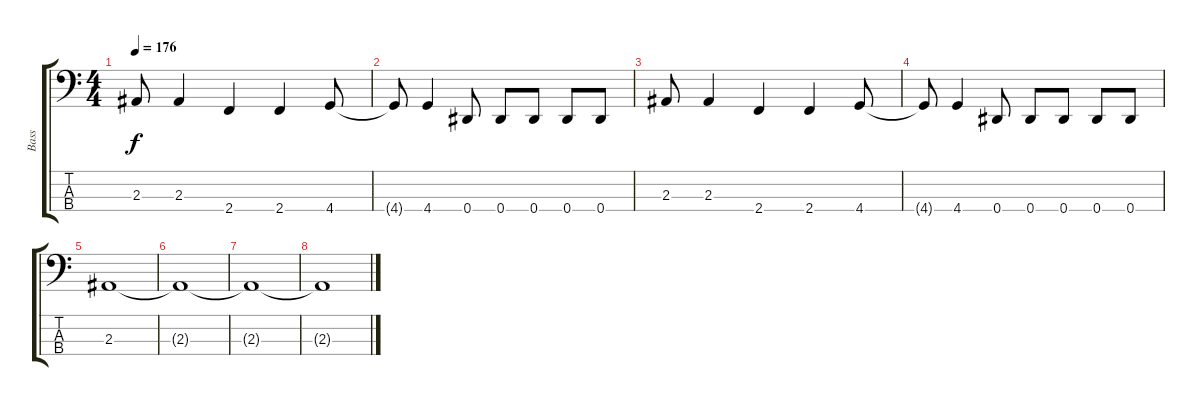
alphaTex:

\track ("Bass" "Bass") {instrument electricbasspick}
\staff {score tabs}
\tuning (Gb2 Db2 Ab1 Eb1) {hide}
\ts (4 4)
\tempo 176
\clef f4
\ks c
2.3.8{dy f} 2.3.4 2.4.4 2.4.4 4.4.8 |
4.4{t}.8 4.4.4 0.4.8 0.4.8 0.4.8 0.4.8 0.4.8 |
2.3.8 2.3.4 2.4.4 2.4.4 4.4.8 |
4.4{t}.8 4.4.4 0.4.8 0.4.8 0.4.8 0.4.8 0.4.8 |
2.3.1 |
2.3{t}.1 |
2.3{t}.1 |
2.3{t}.1
